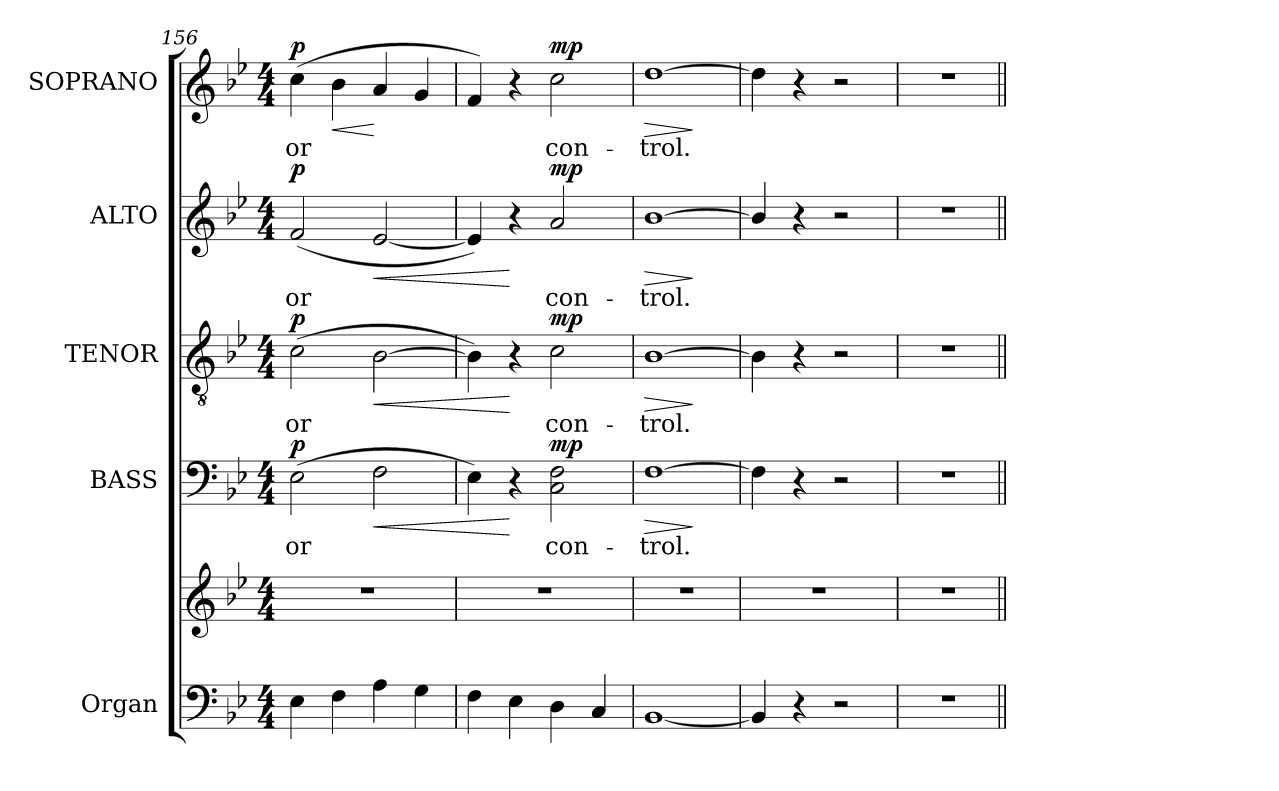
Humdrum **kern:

**kern	**kern	**kern	**text	**dynam	**kern	**text	**dynam	**kern	**text	**dynam	**kern	**text	**dynam
*part5	*part5	*part4	*part4	*part4	*part3	*part3	*part3	*part2	*part2	*part2	*part1	*part1	*part1
*staff6	*staff5	*staff4	*staff4	*staff4	*staff3	*staff3	*staff3	*staff2	*staff2	*staff2	*staff1	*staff1	*staff1
*I"Organ	*	*I"BASS	*	*	*I"TENOR	*	*	*I"ALTO	*	*	*I"SOPRANO	*	*
*I'Org.	*	*I'B.	*	*	*I'T.	*	*	*I'A.	*	*	*I'S.	*	*
*clefF4	*clefG2	*clefF4	*	*	*clefGv2	*	*	*clefG2	*	*	*clefG2	*	*
*	*	*	*	*	*ITrd7c12	*	*	*	*	*	*	*	*
*k[b-e-]	*k[b-e-]	*k[b-e-]	*	*	*k[b-e-]	*	*	*k[b-e-]	*	*	*k[b-e-]	*	*
*B-:	*B-:	*B-:	*	*	*B-:	*	*	*B-:	*	*	*B-:	*	*
*M4/4	*M4/4	*M4/4	*	*	*M4/4	*	*	*M4/4	*	*	*M4/4	*	*
=156	=156	=156	=156	=156	=156	=156	=156	=156	=156	=156	=156	=156	=156
!	!	!	!LO:LY:b:color=#000000	!	!	!	!	!	!	!	!	!	!
!	!	!	!	!	!	!LO:LY:b:color=#000000	!	!	!	!	!	!	!
!	!	!	!	!	!	!	!	!	!LO:LY:b:color=#000000	!	!	!	!
!	!	!	!	!	!	!	!	!	!	!	!	!LO:LY:b:color=#000000	!
4E-i\	1r	(2E-i\	or	p	(2Ci\	or	p	(2fi/	or	p	(4cci\	or	p
!	!	!	!	!	!	!	!	!	!	!	!	!	!LO:HP:b
4Fi\	.	.	.	.	.	.	.	.	.	.	4b-i\	.	<
!	!	!	!	!LO:HP:b	!	!	!LO:HP:b	!	!	!LO:HP:b	!	!	!
4Ai\	.	2Fi\	.	<	[2BB-i\	.	<	[2e-i/	.	<	4ai/	.	[
4Gi\	.	.	.	.	.	.	.	.	.	.	4gi/	.	.
=157	=157	=157	=157	=157	=157	=157	=157	=157	=157	=157	=157	=157	=157
4Fi\	1r	4E-i\)	.	.	4BB-i\])	.	.	4e-i/])	.	.	4fi/)	.	.
4E-i\	.	4r	.	[	4r	.	[	4r	.	[	4r	.	.
!	!	!	!LO:LY:b:color=#000000	!	!	!	!	!	!	!	!	!	!
!	!	!	!	!	!	!LO:LY:b:color=#000000	!	!	!	!	!	!	!
!	!	!	!	!	!	!	!	!	!LO:LY:b:color=#000000	!	!	!	!
!	!	!	!	!	!	!	!	!	!	!	!	!LO:LY:b:color=#000000	!
4Di\	.	2Ci\ 2Fi	con-	mp	2Ci\	con-	mp	2ai/	con-	mp	2cci\	con-	mp
4Ci/	.	.	.	.	.	.	.	.	.	.	.	.	.
=158	=158	=158	=158	=158	=158	=158	=158	=158	=158	=158	=158	=158	=158
!	!	!	!LO:LY:b:color=#000000	!LO:HP:b	!	!	!	!	!	!	!	!	!
!	!	!	!	!	!	!LO:LY:b:color=#000000	!LO:HP:b	!	!	!	!	!	!
!	!	!	!	!	!	!	!	!	!LO:LY:b:color=#000000	!LO:HP:b	!	!	!
!	!	!	!	!	!	!	!	!	!	!	!	!LO:LY:b:color=#000000	!LO:HP:b
[1BB-i	1r	[1Fi	-trol.	>	[1BB-i	-trol.	>	[1b-i	-trol.	>	[1ddi	-trol.	>
.	.	.	.	]	.	.	]	.	.	]	.	.	]
=159	=159	=159	=159	=159	=159	=159	=159	=159	=159	=159	=159	=159	=159
4BB-i/]	1r	4Fi\]	.	.	4BB-i\]	.	.	4b-i/]	.	.	4ddi\]	.	.
4r	.	4r	.	.	4r	.	.	4r	.	.	4r	.	.
2r	.	2r	.	.	2r	.	.	2r	.	.	2r	.	.
=160	=160	=160	=160	=160	=160	=160	=160	=160	=160	=160	=160	=160	=160
1r	1r	1r	.	.	1r	.	.	1r	.	.	1r	.	.
=||	=||	=||	=||	=||	=||	=||	=||	=||	=||	=||	=||	=||	=||
*-	*-	*-	*-	*-	*-	*-	*-	*-	*-	*-	*-	*-	*-
